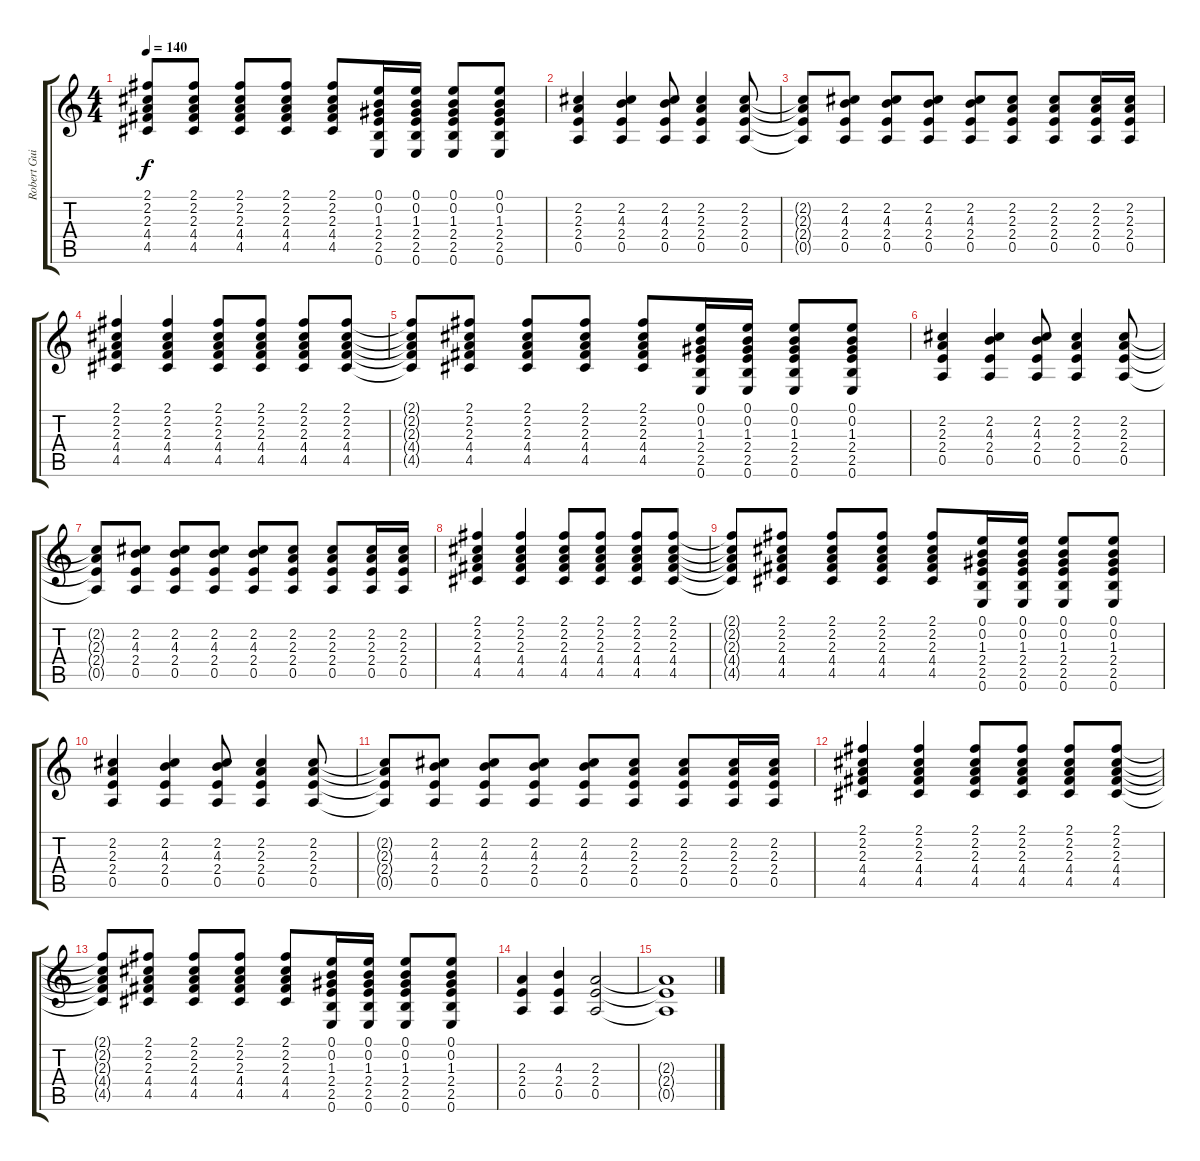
\track ("Robert Guitar" "Robert Gui") {instrument electricguitarclean}
\staff {score tabs}
\tuning (E4 B3 G3 D3 A2 E2) {hide}
\ts (4 4)
\tempo 140
\clef g2
\ks c
(2.1{t} 2.2{t} 2.3{t} 4.4{t} 4.5{t}).8{dy f} (2.1 2.2 2.3 4.4 4.5).8 (2.1 2.2 2.3 4.4 4.5).8 (2.1 2.2 2.3 4.4 4.5).8 (2.1 2.2 2.3 4.4 4.5).8 (0.1 0.2 1.3 2.4 2.5 0.6).16 (0.1 0.2 1.3 2.4 2.5 0.6).16 (0.1 0.2 1.3 2.4 2.5 0.6).8 (0.1 0.2 1.3 2.4 2.5 0.6).8 |
(2.2 2.3 2.4 0.5).4 (2.2 4.3 2.4 0.5).4 (2.2 4.3 2.4 0.5).8 (2.2 2.3 2.4 0.5).4 (2.2 2.3 2.4 0.5).8 |
(2.2{t} 2.3{t} 2.4{t} 0.5{t}).8 (2.2 4.3 2.4 0.5).8 (2.2 4.3 2.4 0.5).8 (2.2 4.3 2.4 0.5).8 (2.2 4.3 2.4 0.5).8 (2.2 2.3 2.4 0.5).8 (2.2 2.3 2.4 0.5).8 (2.2 2.3 2.4 0.5).16 (2.2 2.3 2.4 0.5).16 |
(2.1 2.2 2.3 4.4 4.5).4 (2.1 2.2 2.3 4.4 4.5).4 (2.1 2.2 2.3 4.4 4.5).8 (2.1 2.2 2.3 4.4 4.5).8 (2.1 2.2 2.3 4.4 4.5).8 (2.1 2.2 2.3 4.4 4.5).8 |
(2.1{t} 2.2{t} 2.3{t} 4.4{t} 4.5{t}).8 (2.1 2.2 2.3 4.4 4.5).8 (2.1 2.2 2.3 4.4 4.5).8 (2.1 2.2 2.3 4.4 4.5).8 (2.1 2.2 2.3 4.4 4.5).8 (0.1 0.2 1.3 2.4 2.5 0.6).16 (0.1 0.2 1.3 2.4 2.5 0.6).16 (0.1 0.2 1.3 2.4 2.5 0.6).8 (0.1 0.2 1.3 2.4 2.5 0.6).8 |
(2.2 2.3 2.4 0.5).4 (2.2 4.3 2.4 0.5).4 (2.2 4.3 2.4 0.5).8 (2.2 2.3 2.4 0.5).4 (2.2 2.3 2.4 0.5).8 |
(2.2{t} 2.3{t} 2.4{t} 0.5{t}).8 (2.2 4.3 2.4 0.5).8 (2.2 4.3 2.4 0.5).8 (2.2 4.3 2.4 0.5).8 (2.2 4.3 2.4 0.5).8 (2.2 2.3 2.4 0.5).8 (2.2 2.3 2.4 0.5).8 (2.2 2.3 2.4 0.5).16 (2.2 2.3 2.4 0.5).16 |
(2.1 2.2 2.3 4.4 4.5).4 (2.1 2.2 2.3 4.4 4.5).4 (2.1 2.2 2.3 4.4 4.5).8 (2.1 2.2 2.3 4.4 4.5).8 (2.1 2.2 2.3 4.4 4.5).8 (2.1 2.2 2.3 4.4 4.5).8 |
(2.1{t} 2.2{t} 2.3{t} 4.4{t} 4.5{t}).8 (2.1 2.2 2.3 4.4 4.5).8 (2.1 2.2 2.3 4.4 4.5).8 (2.1 2.2 2.3 4.4 4.5).8 (2.1 2.2 2.3 4.4 4.5).8 (0.1 0.2 1.3 2.4 2.5 0.6).16 (0.1 0.2 1.3 2.4 2.5 0.6).16 (0.1 0.2 1.3 2.4 2.5 0.6).8 (0.1 0.2 1.3 2.4 2.5 0.6).8 |
(2.2 2.3 2.4 0.5).4 (2.2 4.3 2.4 0.5).4 (2.2 4.3 2.4 0.5).8 (2.2 2.3 2.4 0.5).4 (2.2 2.3 2.4 0.5).8 |
(2.2{t} 2.3{t} 2.4{t} 0.5{t}).8 (2.2 4.3 2.4 0.5).8 (2.2 4.3 2.4 0.5).8 (2.2 4.3 2.4 0.5).8 (2.2 4.3 2.4 0.5).8 (2.2 2.3 2.4 0.5).8 (2.2 2.3 2.4 0.5).8 (2.2 2.3 2.4 0.5).16 (2.2 2.3 2.4 0.5).16 |
(2.1 2.2 2.3 4.4 4.5).4 (2.1 2.2 2.3 4.4 4.5).4 (2.1 2.2 2.3 4.4 4.5).8 (2.1 2.2 2.3 4.4 4.5).8 (2.1 2.2 2.3 4.4 4.5).8 (2.1 2.2 2.3 4.4 4.5).8 |
(2.1{t} 2.2{t} 2.3{t} 4.4{t} 4.5{t}).8 (2.1 2.2 2.3 4.4 4.5).8 (2.1 2.2 2.3 4.4 4.5).8 (2.1 2.2 2.3 4.4 4.5).8 (2.1 2.2 2.3 4.4 4.5).8 (0.1 0.2 1.3 2.4 2.5 0.6).16 (0.1 0.2 1.3 2.4 2.5 0.6).16 (0.1 0.2 1.3 2.4 2.5 0.6).8 (0.1 0.2 1.3 2.4 2.5 0.6).8 |
(2.3 2.4 0.5).4 (4.3 2.4 0.5).4 (2.3 2.4 0.5).2 |
(2.3{t} 2.4{t} 0.5{t}).1
